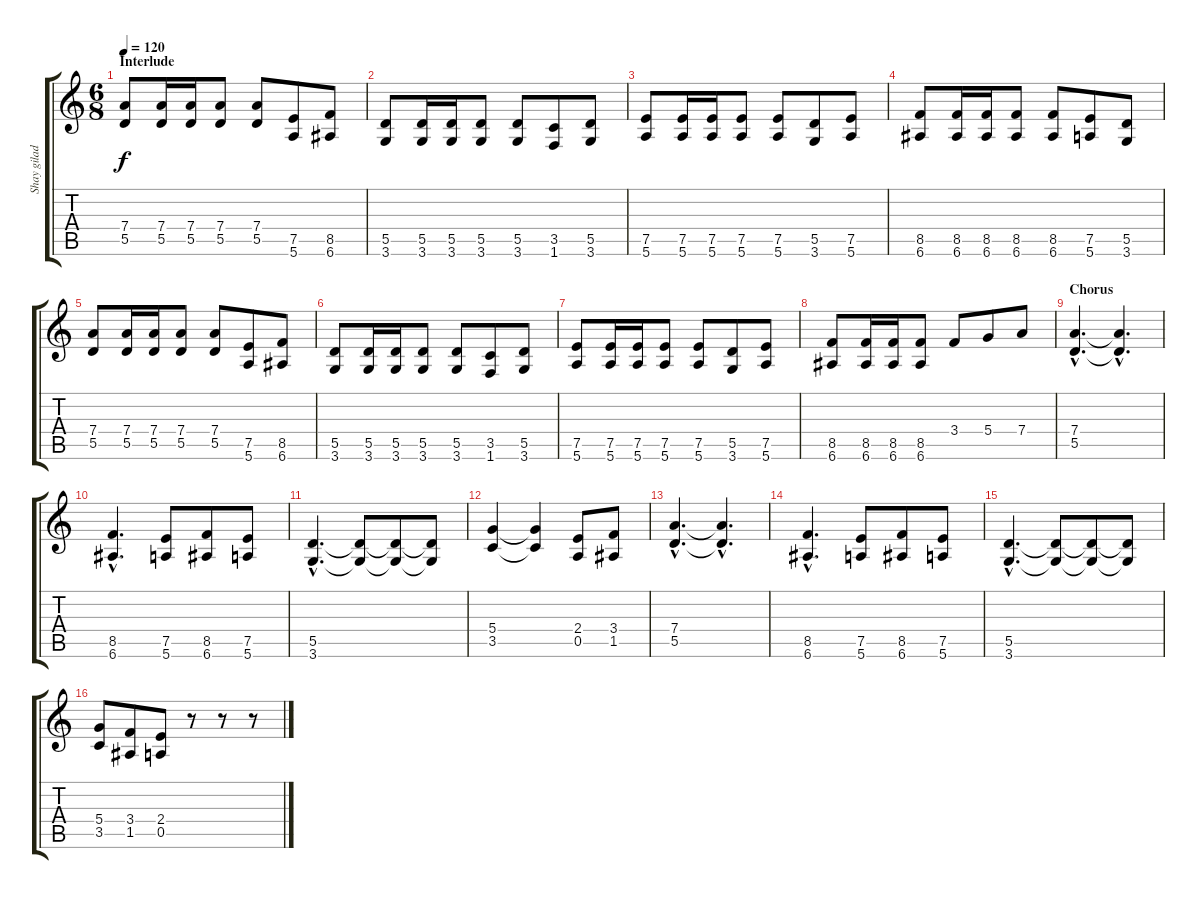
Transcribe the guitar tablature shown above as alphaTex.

\track ("Shay giladi" "Shay gilad") {instrument distortionguitar}
\staff {score tabs}
\tuning (E4 B3 G3 D3 A2 E2) {hide}
\ts (6 8)
\section ("" "Interlude")
\tempo 120
\clef g2
\ks c
(7.4 5.5).8{dy f} (7.4 5.5).16 (7.4 5.5).16 (7.4 5.5).8 (7.4 5.5).8 (7.5 5.6).8 (8.5 6.6).8 |
(5.5 3.6).8 (5.5 3.6).16 (5.5 3.6).16 (5.5 3.6).8 (5.5 3.6).8 (3.5 1.6).8 (5.5 3.6).8 |
(7.5 5.6).8 (7.5 5.6).16 (7.5 5.6).16 (7.5 5.6).8 (7.5 5.6).8 (5.5 3.6).8 (7.5 5.6).8 |
(8.5 6.6).8 (8.5 6.6).16 (8.5 6.6).16 (8.5 6.6).8 (8.5 6.6).8 (7.5 5.6).8 (5.5 3.6).8 |
(7.4 5.5).8 (7.4 5.5).16 (7.4 5.5).16 (7.4 5.5).8 (7.4 5.5).8 (7.5 5.6).8 (8.5 6.6).8 |
(5.5 3.6).8 (5.5 3.6).16 (5.5 3.6).16 (5.5 3.6).8 (5.5 3.6).8 (3.5 1.6).8 (5.5 3.6).8 |
(7.5 5.6).8 (7.5 5.6).16 (7.5 5.6).16 (7.5 5.6).8 (7.5 5.6).8 (5.5 3.6).8 (7.5 5.6).8 |
(8.5 6.6).8 (8.5 6.6).16 (8.5 6.6).16 (8.5 6.6).8 3.4.8 5.4.8 7.4.8 |
\section ("" "Chorus")
(7.4{hac} 5.5{hac}).4{d} (7.4{hac t} 5.5{hac t}).4{d} |
(8.5{hac} 6.6{hac}).4{d} (7.5 5.6).8 (8.5 6.6).8 (7.5 5.6).8 |
(5.5{hac} 3.6{hac}).4{d} (5.5{t} 3.6{t}).8 (5.5{t} 3.6{t}).8 (5.5{t} 3.6{t}).8 |
(5.4 3.5).4 (5.4{t} 3.5{t}).4 (2.4 0.5).8 (3.4 1.5).8 |
(7.4{hac} 5.5{hac}).4{d} (7.4{hac t} 5.5{hac t}).4{d} |
(8.5{hac} 6.6{hac}).4{d} (7.5 5.6).8 (8.5 6.6).8 (7.5 5.6).8 |
(5.5{hac} 3.6{hac}).4{d} (5.5{t} 3.6{t}).8 (5.5{t} 3.6{t}).8 (5.5{t} 3.6{t}).8 |
(5.4 3.5).8 (3.4 1.5).8 (2.4 0.5).8 r.8 r.8 r.8
